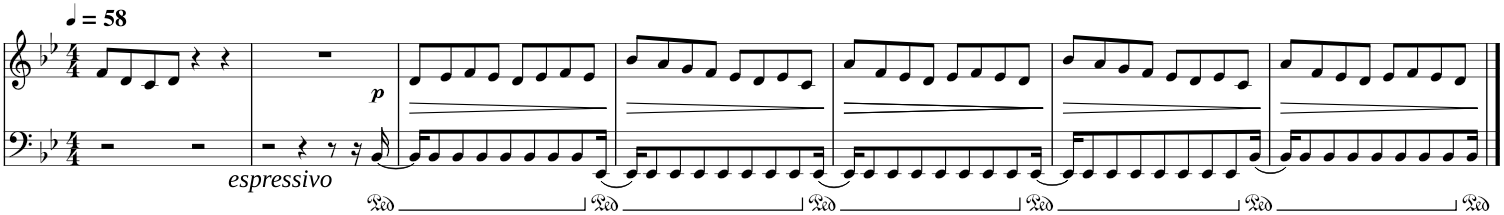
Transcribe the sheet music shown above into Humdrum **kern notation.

**kern	**kern	**dynam
*part1	*part1	*part1
*staff2	*staff1	*staff1/2
*I"Piano	*	*
*I'Pno	*	*
*clefF4	*clefG2	*
*k[b-e-]	*k[b-e-]	*
*M4/4	*M4/4	*
*MM58	*MM58	*
=1	=1	=1
2r	8f/L	.
.	8d/	.
.	8c/	.
.	8d/J	.
2r	4r	.
.	4r	.
=2	=2	=2
*	*^	*
2r	1r	2...ryy	.
4r	.	.	.
8r	.	.	.
16r	.	.	.
!	!	!	!LO:DY:b=2
!	!	!	!LO:DY:n=1:b
[16BB-/	.	16ryy	other-dynamics p
=3	=3	=3	=3
!	!	!	!LO:HP:b
*	*v	*v	*
16BB-/KL]	8d/L	>
8BB-/	.	.
.	8e-/	.
8BB-/	.	.
.	8f/	.
8BB-/	.	.
.	8e-/J	.
8BB-/	.	.
.	8d/L	.
8BB-/	.	.
.	8e-/	.
8BB-/	.	.
.	8f/	.
8BB-/	.	.
.	8e-/J	.
16EE-/Jk	.	.
.	.	]
=4	=4	=4
!	!	!LO:HP:b
16EE-/KL	8b-/L	>
8EE-/	.	.
.	8a/	.
8EE-/	.	.
.	8g/	.
8EE-/	.	.
.	8f/J	.
8EE-/	.	.
.	8e-/L	.
8EE-/	.	.
.	8d/	.
8EE-/	.	.
.	8e-/	.
8EE-/	.	.
.	8c/J	.
16EE-/Jk	.	.
.	.	]
=5	=5	=5
!	!	!LO:HP:b
16EE-/KL	8a/L	>
8EE-/	.	.
!	!	!LO:HP:b
.	8f/	>
8EE-/	.	.
.	8e-/	.
8EE-/	.	.
.	8d/J	.
8EE-/	.	.
.	8e-/L	.
8EE-/	.	.
.	8f/	.
8EE-/	.	.
.	8e-/	.
8EE-/	.	.
.	8d/J	.
[16EE-/Jk	.	.
.	.	] ]
=6	=6	=6
!	!	!LO:HP:b
16EE-/KL]	8b-/L	>
8EE-/	.	.
.	8a/	.
8EE-/	.	.
.	8g/	.
8EE-/	.	.
.	8f/J	.
8EE-/	.	.
.	8e-/L	.
8EE-/	.	.
.	8d/	.
8EE-/	.	.
.	8e-/	.
8EE-/	.	.
.	8c/J	.
16BB-/Jk	.	.
.	.	]
=7	=7	=7
!	!	!LO:HP:b
16BB-/KL	8a/L	>
8BB-/	.	.
.	8f/	.
8BB-/	.	.
.	8e-/	.
8BB-/	.	.
.	8d/J	.
8BB-/	.	.
.	8e-/L	.
8BB-/	.	.
.	8f/	.
8BB-/	.	.
.	8e-/	.
8BB-/	.	.
.	8d/J	.
16BB-/Jk	.	.
.	.	]
==	==	==
*-	*-	*-
